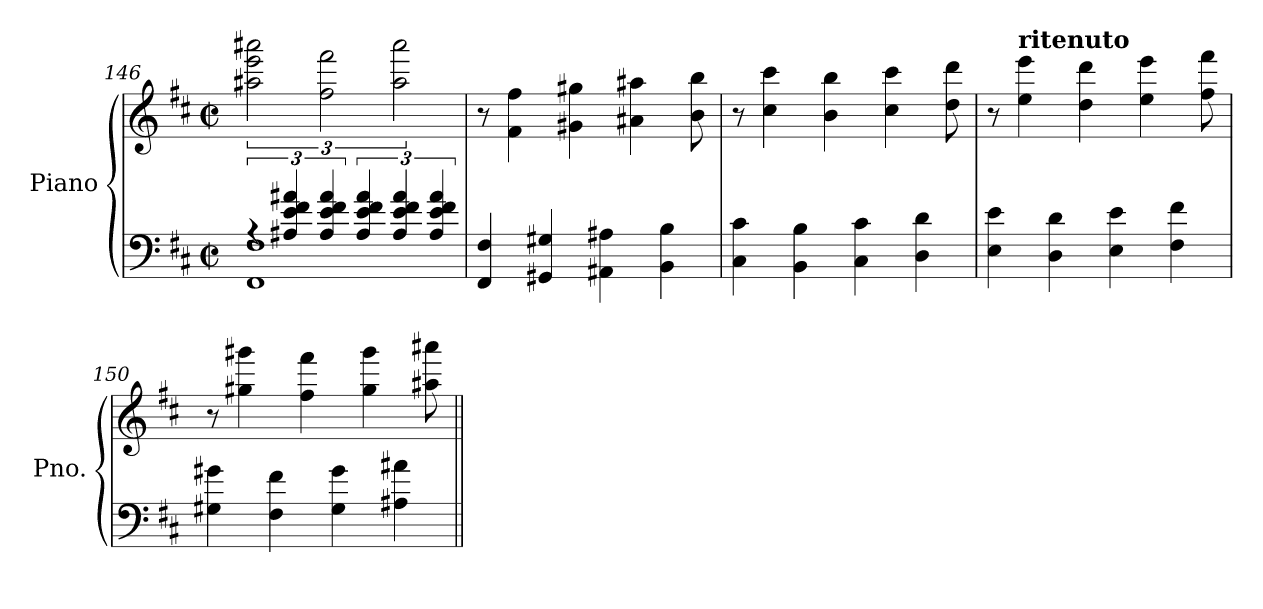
**kern	**kern
*part1	*part1
*staff2	*staff1
*I"Piano	*
*I'Pno.	*
*clefF4	*clefG2
*k[f#c#]	*k[f#c#]
*M2/2	*M2/2
*met(c|)	*met(c|)
=146	=146
*^	*
6rA	1FF# 1F#	3aa#X\ 3eee\ 3aaa#X\
6A#X/ 6e/ 6f#/ 6a#X/	.	.
6A#/ 6e/ 6f#/ 6a#/	.	3ff#\ 3fff#\
6A#/ 6e/ 6f#/ 6a#/	.	.
6A#/ 6e/ 6f#/ 6a#/	.	3aa#\ 3aaa#\
6A#/ 6e/ 6f#/ 6a#/	.	.
*v	*v	*
!!LO:LB:g=z
=147	=147
4FF#/ 4F#/	8r
.	4f#\ 4ff#\
4GG#X/ 4G#X/	.
.	4g#X\ 4gg#X\
4AA#X\ 4A#X\	.
.	4a#X\ 4aa#X\
4BB\ 4B\	.
.	8b\ 8bb\
=148	=148
4C#\ 4c#\	8r
*	*MM220
.	4cc#\ 4ccc#\
4BB\ 4B\	.
.	4b\ 4bb\
4C#\ 4c#\	.
*	*MM210
.	4cc#\ 4ccc#\
4D\ 4d\	.
.	8dd\ 8ddd\
=149	=149
4E\ 4e\	8r
*	*MM200
!	!LO:TX:a:B:t=ritenuto
.	4ee\ 4eee\
4D\ 4d\	.
.	4dd\ 4ddd\
4E\ 4e\	.
*	*MM180
.	4ee\ 4eee\
4F#\ 4f#\	.
.	8ff#\ 8fff#\
=150	=150
4G#X\ 4g#X\	8r
*	*MM160
.	4gg#X\ 4ggg#X\
4F#\ 4f#\	.
*	*MM150
.	4ff#\ 4fff#\
4G#\ 4g#\	.
*	*MM120
.	4gg#\ 4ggg#\
4A#X\ 4a#X\	.
*	*MM80
.	8aa#X\ 8aaa#X\
=||	=||
*-	*-
